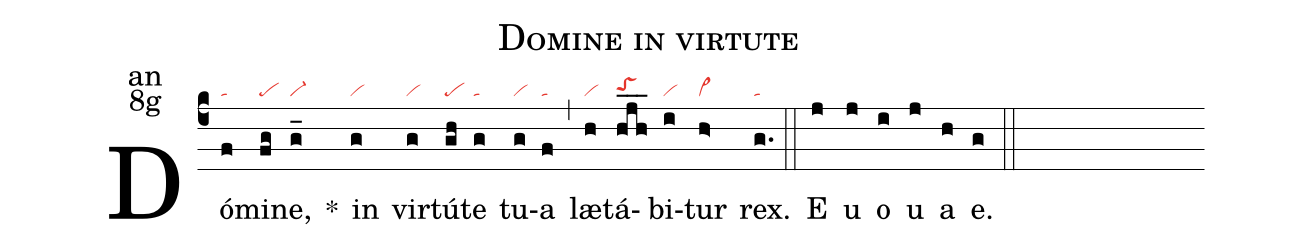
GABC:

name:Domine in virtute;
office-part:an;
mode:8g;
nabc-lines:1;
%%
(c4) Dó(f|ta)mi(fg|pe)ne,(g_|vi-) <sp>*</sp>() in(g|vi) vir(g|vi)tú(gh|pe)te(g|ta) tu(g|vi)a(f|ta) (,) læ(h|vi)tá(hjh___|toShh)bi(i|vi)tur(h>|vi>) rex.(g.|ta) (::) <eu>E(j) u(j) o(i) u(j) a(h) e.(g) </eu>(::)
